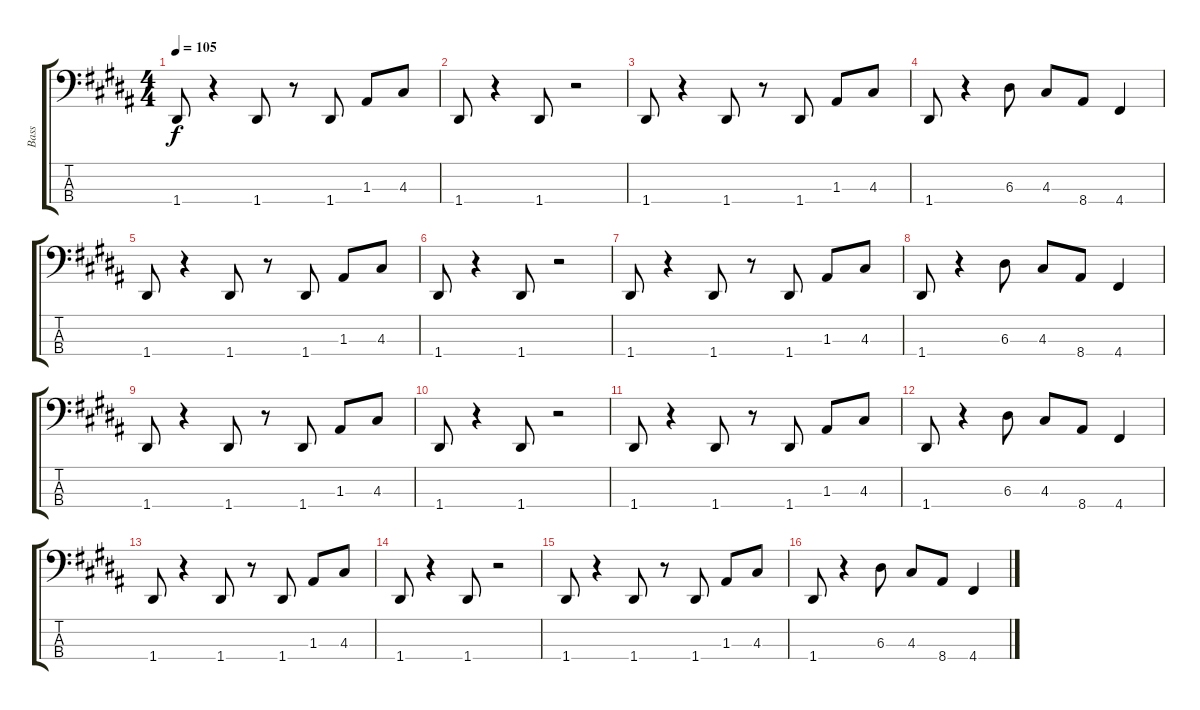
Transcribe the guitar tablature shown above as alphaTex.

\track ("Bass" "Bass") {instrument electricbassfinger}
\staff {score tabs}
\tuning (G2 D2 A1 D1) {hide}
\ts (4 4)
\tempo 105
\clef f4
\ks b
1.4.8{dy f instrument electricbassfinger} r.4 1.4.8 r.8 1.4.8 1.3.8 4.3.8 |
1.4.8 r.4 1.4.8 r.2 |
1.4.8 r.4 1.4.8 r.8 1.4.8 1.3.8 4.3.8 |
1.4.8 r.4 6.3.8 4.3.8 8.4.8 4.4.4 |
1.4.8 r.4 1.4.8 r.8 1.4.8 1.3.8 4.3.8 |
1.4.8 r.4 1.4.8 r.2 |
1.4.8 r.4 1.4.8 r.8 1.4.8 1.3.8 4.3.8 |
1.4.8 r.4 6.3.8 4.3.8 8.4.8 4.4.4 |
1.4.8 r.4 1.4.8 r.8 1.4.8 1.3.8 4.3.8 |
1.4.8 r.4 1.4.8 r.2 |
1.4.8 r.4 1.4.8 r.8 1.4.8 1.3.8 4.3.8 |
1.4.8 r.4 6.3.8 4.3.8 8.4.8 4.4.4 |
1.4.8 r.4 1.4.8 r.8 1.4.8 1.3.8 4.3.8 |
1.4.8 r.4 1.4.8 r.2 |
1.4.8 r.4 1.4.8 r.8 1.4.8 1.3.8 4.3.8 |
1.4.8 r.4 6.3.8 4.3.8 8.4.8 4.4.4
